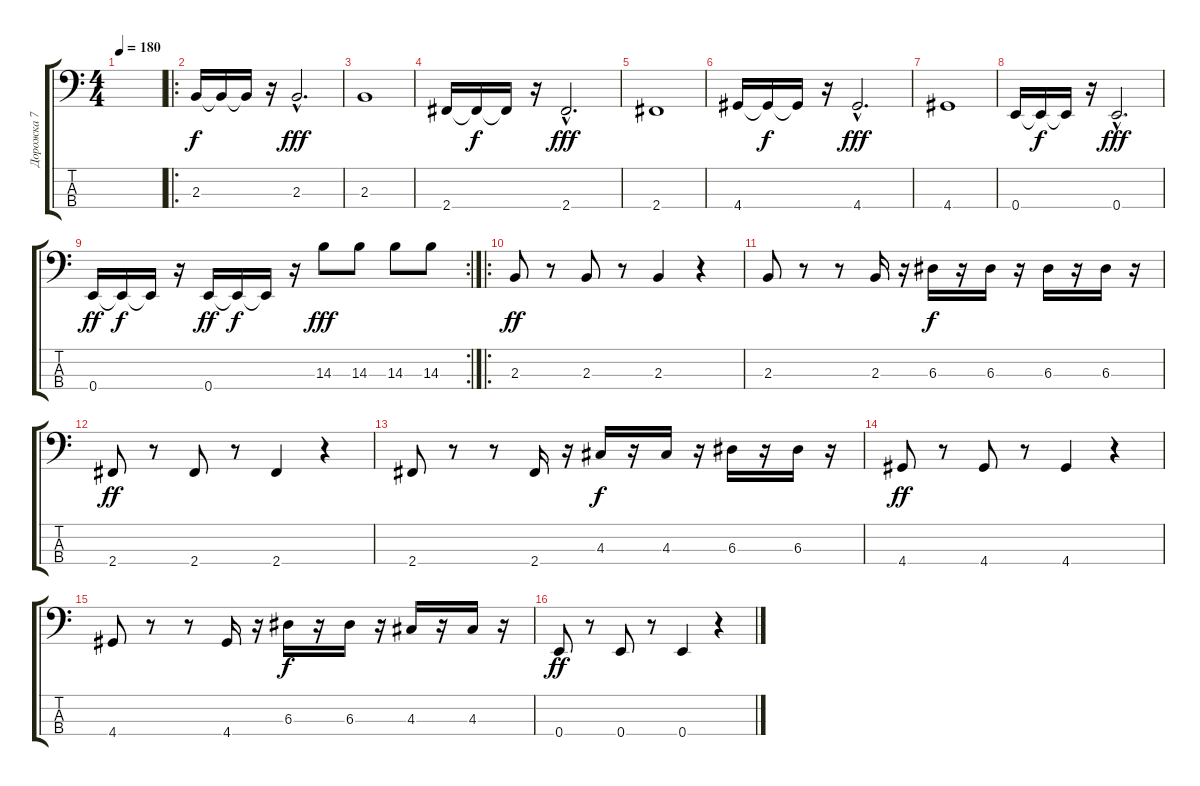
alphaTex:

\track ("Дорожка 7" "Дорожка 7") {instrument fretlessbass}
\staff {score tabs}
\tuning (G2 D2 A1 E1) {hide}
\ts (4 4)
\tempo 180
\clef f4
\ks c
|
\ro
2.3.16 2.3{t}.16{dy f} 2.3{t}.16 r.16 2.3{hac}.2{d dy fff} |
2.3.1 |
2.4.16 2.4{t}.16{dy f} 2.4{t}.16 r.16 2.4{hac}.2{d dy fff} |
2.4.1 |
4.4.16 4.4{t}.16{dy f} 4.4{t}.16 r.16 4.4{hac}.2{d dy fff} |
4.4.1 |
0.4.16 0.4{t}.16{dy f} 0.4{t}.16 r.16 0.4{hac}.2{d dy fff} |
\rc 2
0.4.16{dy ff} 0.4{t}.16{dy f} 0.4{t}.16 r.16 0.4.16{dy ff} 0.4{t}.16{dy f} 0.4{t}.16 r.16 14.3.8{dy fff} 14.3.8 14.3.8 14.3.8 |
\ro
2.3.8{dy ff} r.8 2.3.8 r.8 2.3.4 r.4 |
2.3.8 r.8 r.8 2.3.16 r.16 6.3.16{dy f} r.16 6.3.16 r.16 6.3.16 r.16 6.3.16 r.16 |
2.4.8{dy ff} r.8 2.4.8 r.8 2.4.4 r.4 |
2.4.8 r.8 r.8 2.4.16 r.16 4.3.16{dy f} r.16 4.3.16 r.16 6.3.16 r.16 6.3.16 r.16 |
4.4.8{dy ff} r.8 4.4.8 r.8 4.4.4 r.4 |
4.4.8 r.8 r.8 4.4.16 r.16 6.3.16{dy f} r.16 6.3.16 r.16 4.3.16 r.16 4.3.16 r.16 |
0.4.8{dy ff} r.8 0.4.8 r.8 0.4.4 r.4
